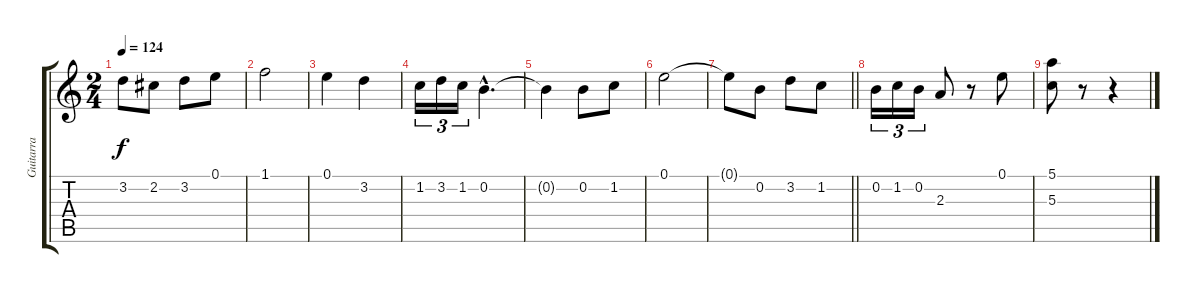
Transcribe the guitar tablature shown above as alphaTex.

\track ("Guitarra" "Guitarra") {instrument acousticguitarnylon}
\staff {score tabs}
\tuning (E4 B3 G3 D3 A2 E2) {hide}
\ts (2 4)
\tempo 124
\clef g2
\ks c
3.2{t}.8{dy f} 2.2.8 3.2.8 0.1.8 |
1.1.2 |
0.1.4 3.2.4 |
1.2.16{tu (3 2)} 3.2.16{tu (3 2)} 1.2.16{tu (3 2)} 0.2{hac}.4{d} |
0.2{t}.4 0.2.8 1.2.8 |
0.1.2 |
\barLineRight lightlight
0.1{t}.8 0.2.8 3.2.8 1.2.8 |
0.2.16{tu (3 2)} 1.2.16{tu (3 2)} 0.2.16{tu (3 2)} 2.3.8 r.8 0.1.8 |
(5.1 5.3).8 r.8 r.4
